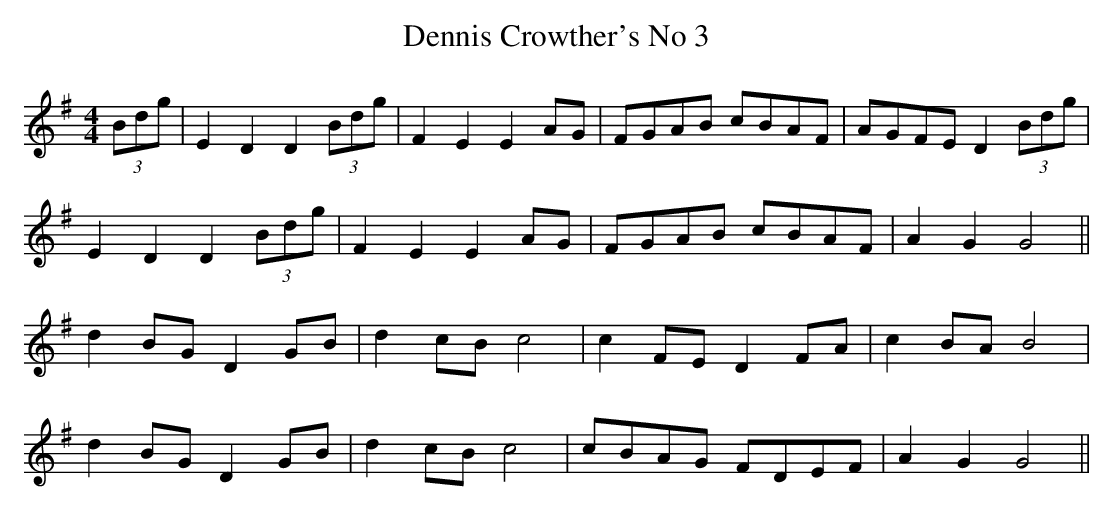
X:1
T:Dennis Crowther's No 3
M:4/4
L:1/8
K:G
(3Bdg|E2 D2 D2 (3Bdg|F2 E2 E2 AG|FGAB cBAF|AGFE D2 (3Bdg|
E2 D2 D2 (3Bdg|F2 E2 E2 AG|FGAB cBAF|A2 G2 G4||
d2 BG D2 GB|d2 cB c4|c2 FE D2 FA|c2 BA B4|
d2 BG D2 GB|d2 cB c4|cBAG FDEF|A2 G2 G4||
